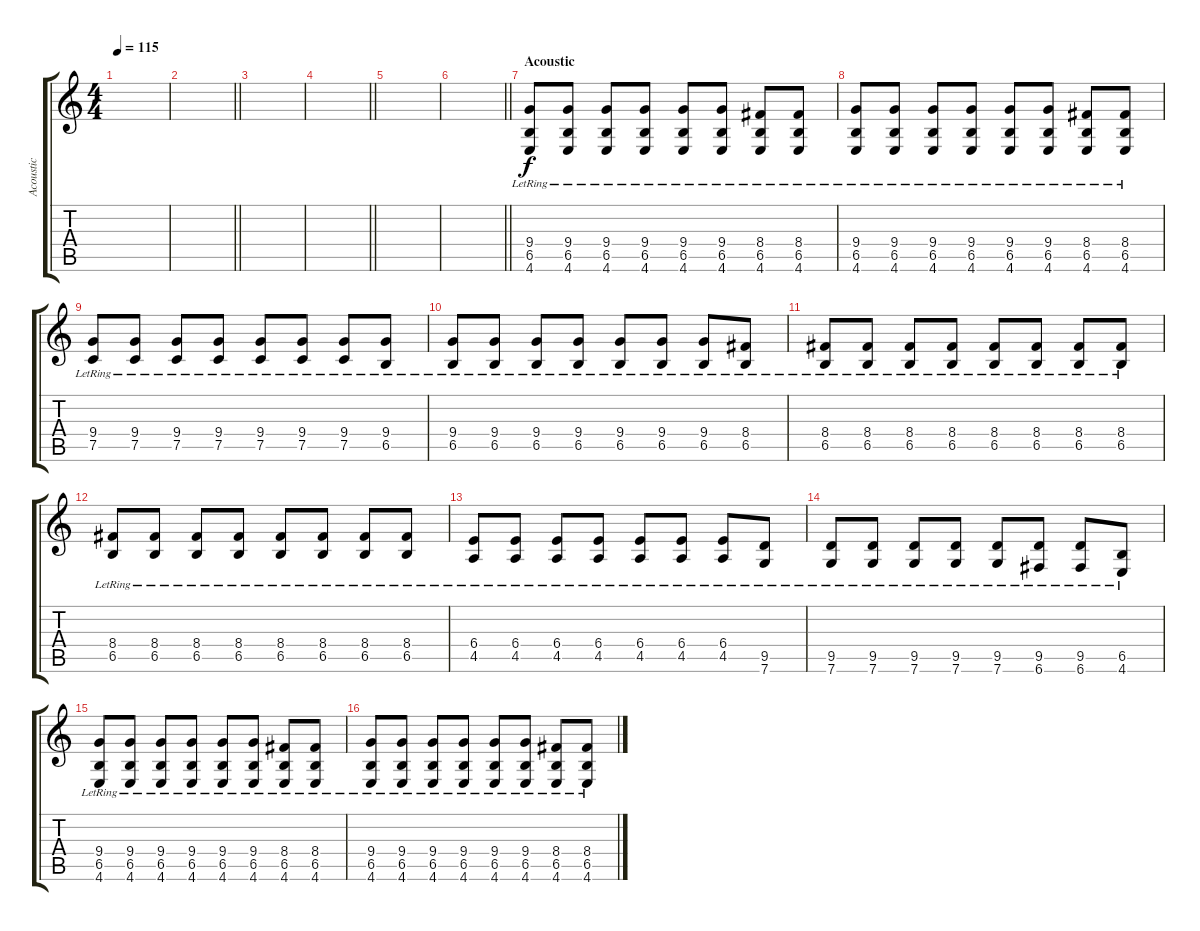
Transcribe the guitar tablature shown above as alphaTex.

\track ("Acoustic" "Acoustic") {instrument acousticguitarsteel}
\staff {score tabs}
\tuning (C4 G3 Eb3 Bb2 F2 C2) {hide}
\ts (4 4)
\tempo 115
\clef g2
\ks c
|
\barLineRight lightlight
|
|
\barLineRight lightlight
|
|
\barLineRight lightlight
|
\section ("" "Acoustic")
(9.4{lr} 6.5{lr} 4.6{lr}).8 (9.4{lr} 6.5{lr} 4.6{lr}).8 (9.4{lr} 6.5{lr} 4.6{lr}).8 (9.4{lr} 6.5{lr} 4.6{lr}).8 (9.4{lr} 6.5{lr} 4.6{lr}).8 (9.4{lr} 6.5{lr} 4.6{lr}).8 (8.4{lr} 6.5{lr} 4.6{lr}).8 (8.4{lr} 6.5{lr} 4.6{lr}).8 |
(9.4{lr} 6.5{lr} 4.6{lr}).8 (9.4{lr} 6.5{lr} 4.6{lr}).8 (9.4{lr} 6.5{lr} 4.6{lr}).8 (9.4{lr} 6.5{lr} 4.6{lr}).8 (9.4{lr} 6.5{lr} 4.6{lr}).8 (9.4{lr} 6.5{lr} 4.6{lr}).8 (8.4{lr} 6.5{lr} 4.6{lr}).8 (8.4{lr} 6.5{lr} 4.6{lr}).8 |
(9.4{lr} 7.5{lr}).8 (9.4{lr} 7.5{lr}).8 (9.4{lr} 7.5{lr}).8 (9.4{lr} 7.5{lr}).8 (9.4{lr} 7.5{lr}).8 (9.4{lr} 7.5{lr}).8 (9.4{lr} 7.5{lr}).8 (9.4{lr} 6.5{lr}).8 |
(9.4{lr} 6.5{lr}).8 (9.4{lr} 6.5{lr}).8 (9.4{lr} 6.5{lr}).8 (9.4{lr} 6.5{lr}).8 (9.4{lr} 6.5{lr}).8 (9.4{lr} 6.5{lr}).8 (9.4{lr} 6.5{lr}).8 (8.4{lr} 6.5{lr}).8 |
(8.4{lr} 6.5{lr}).8 (8.4{lr} 6.5{lr}).8 (8.4{lr} 6.5{lr}).8 (8.4{lr} 6.5{lr}).8 (8.4{lr} 6.5{lr}).8 (8.4{lr} 6.5{lr}).8 (8.4{lr} 6.5{lr}).8 (8.4{lr} 6.5{lr}).8 |
(8.4{lr} 6.5{lr}).8 (8.4{lr} 6.5{lr}).8 (8.4{lr} 6.5{lr}).8 (8.4{lr} 6.5{lr}).8 (8.4{lr} 6.5{lr}).8 (8.4{lr} 6.5{lr}).8 (8.4{lr} 6.5{lr}).8 (8.4{lr} 6.5{lr}).8 |
(6.4{lr} 4.5{lr}).8 (6.4{lr} 4.5{lr}).8 (6.4{lr} 4.5{lr}).8 (6.4{lr} 4.5{lr}).8 (6.4{lr} 4.5{lr}).8 (6.4{lr} 4.5{lr}).8 (6.4{lr} 4.5{lr}).8 (9.5{lr} 7.6{lr}).8 |
(9.5{lr} 7.6{lr}).8 (9.5{lr} 7.6{lr}).8 (9.5{lr} 7.6{lr}).8 (9.5{lr} 7.6{lr}).8 (9.5{lr} 7.6{lr}).8 (9.5{lr} 6.6{lr}).8 (9.5{lr} 6.6{lr}).8 (6.5{lr} 4.6{lr}).8 |
(9.4{lr} 6.5{lr} 4.6{lr}).8 (9.4{lr} 6.5{lr} 4.6{lr}).8 (9.4{lr} 6.5{lr} 4.6{lr}).8 (9.4{lr} 6.5{lr} 4.6{lr}).8 (9.4{lr} 6.5{lr} 4.6{lr}).8 (9.4{lr} 6.5{lr} 4.6{lr}).8 (8.4{lr} 6.5{lr} 4.6{lr}).8 (8.4{lr} 6.5{lr} 4.6{lr}).8 |
(9.4{lr} 6.5{lr} 4.6{lr}).8 (9.4{lr} 6.5{lr} 4.6{lr}).8 (9.4{lr} 6.5{lr} 4.6{lr}).8 (9.4{lr} 6.5{lr} 4.6{lr}).8 (9.4{lr} 6.5{lr} 4.6{lr}).8 (9.4{lr} 6.5{lr} 4.6{lr}).8 (8.4{lr} 6.5{lr} 4.6{lr}).8 (8.4{lr} 6.5{lr} 4.6{lr}).8
